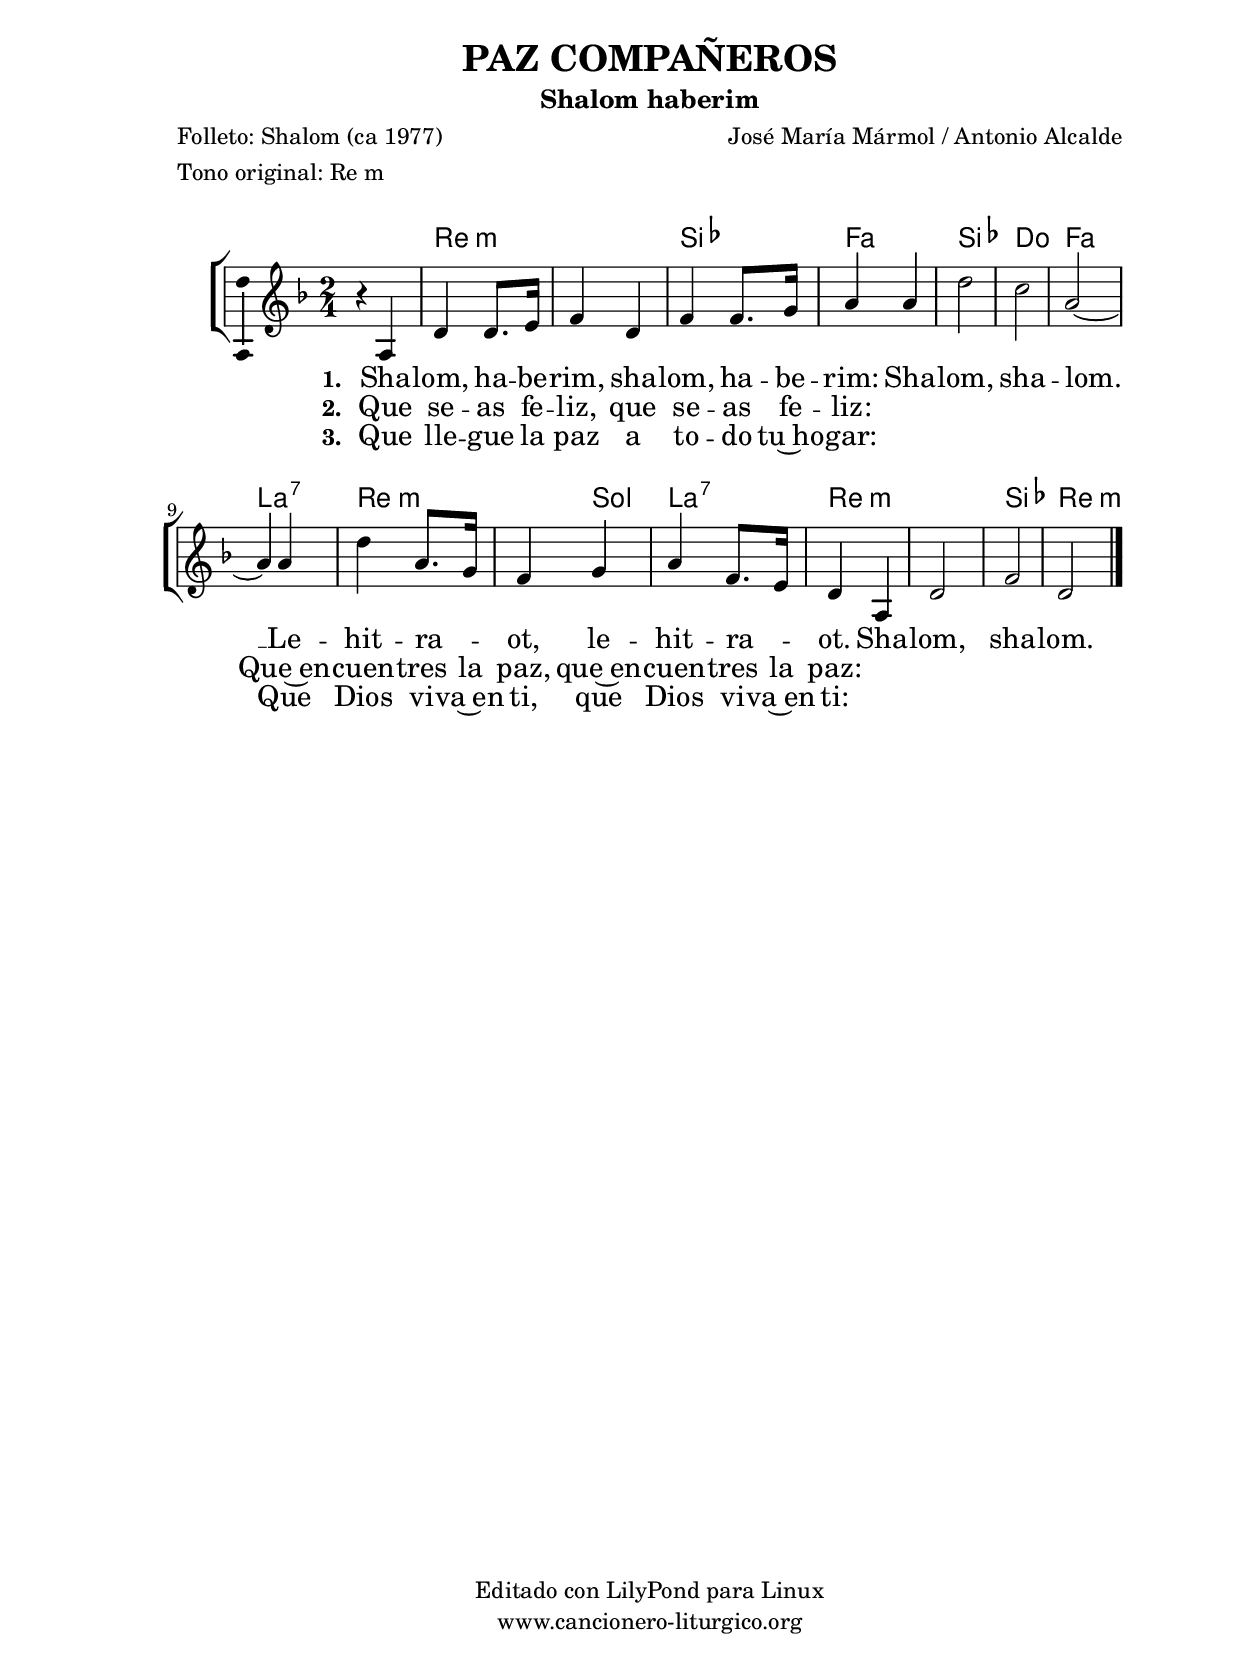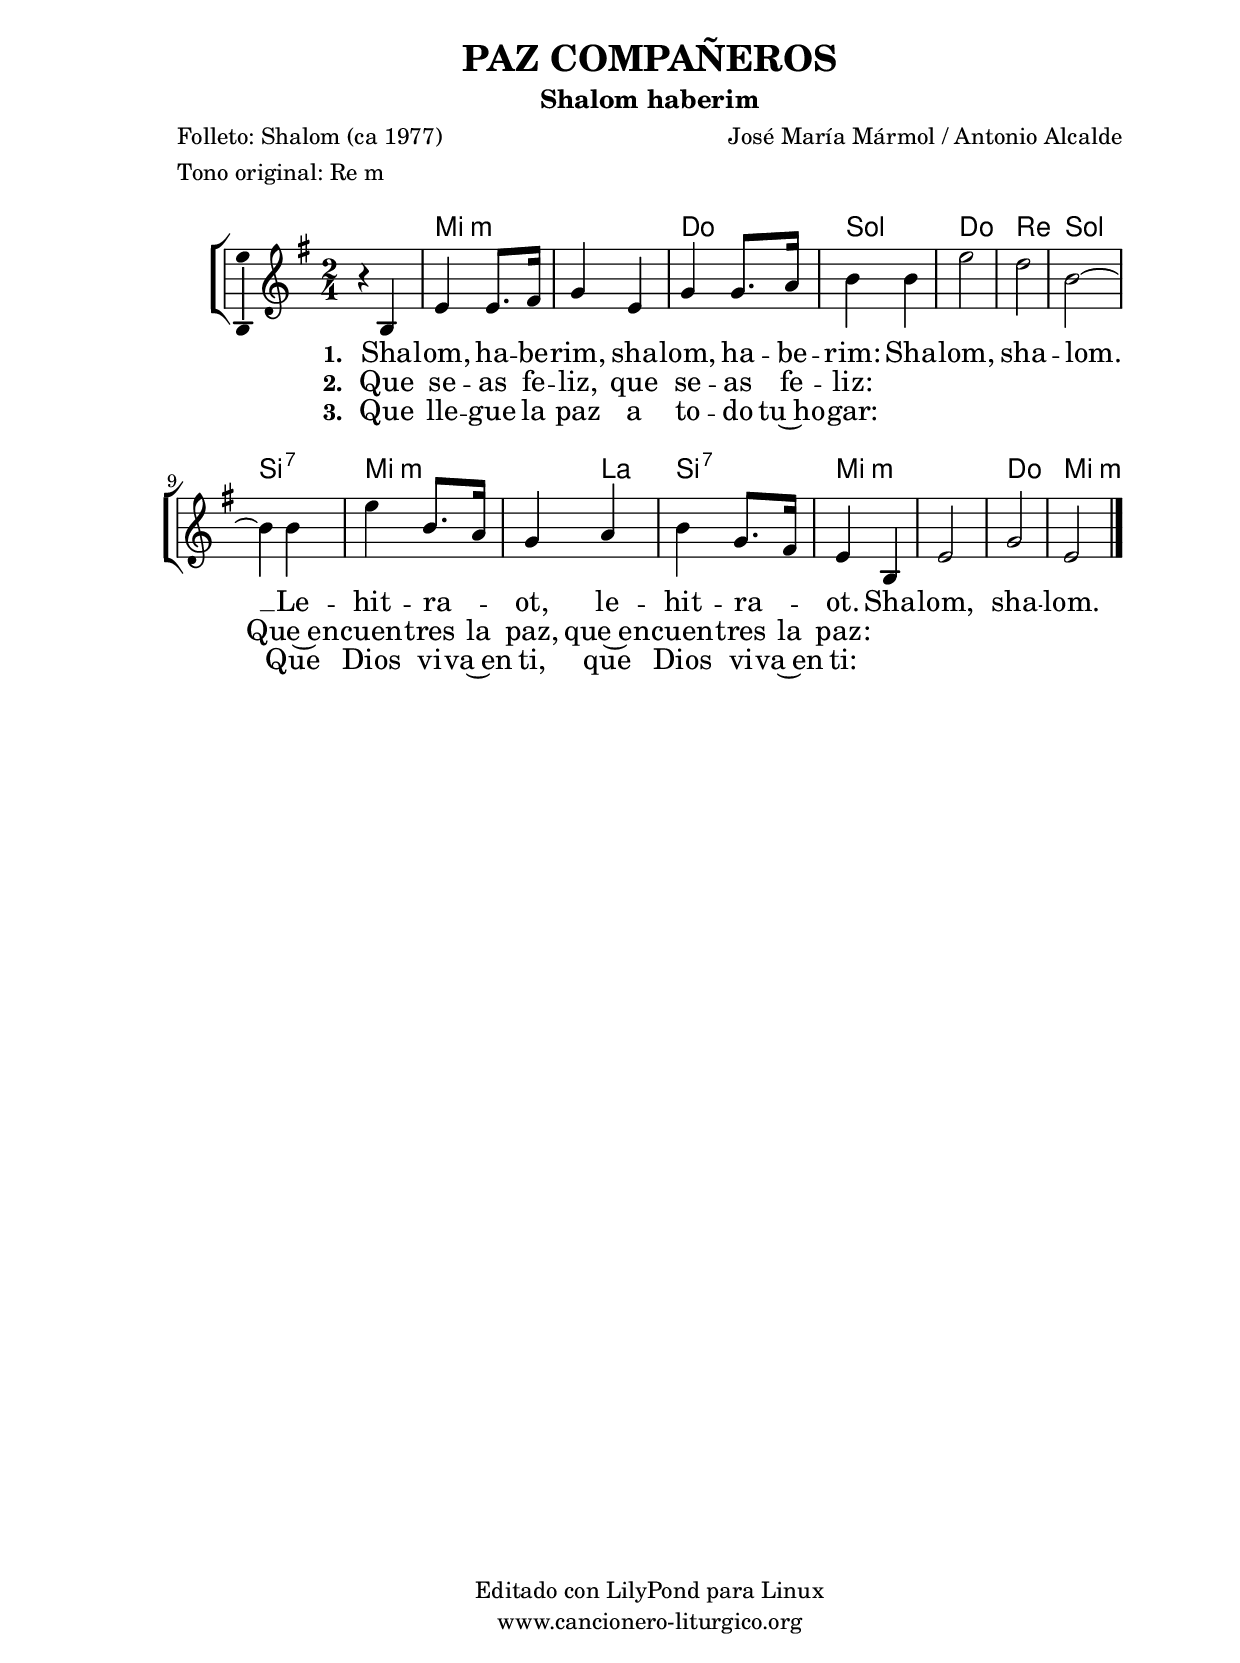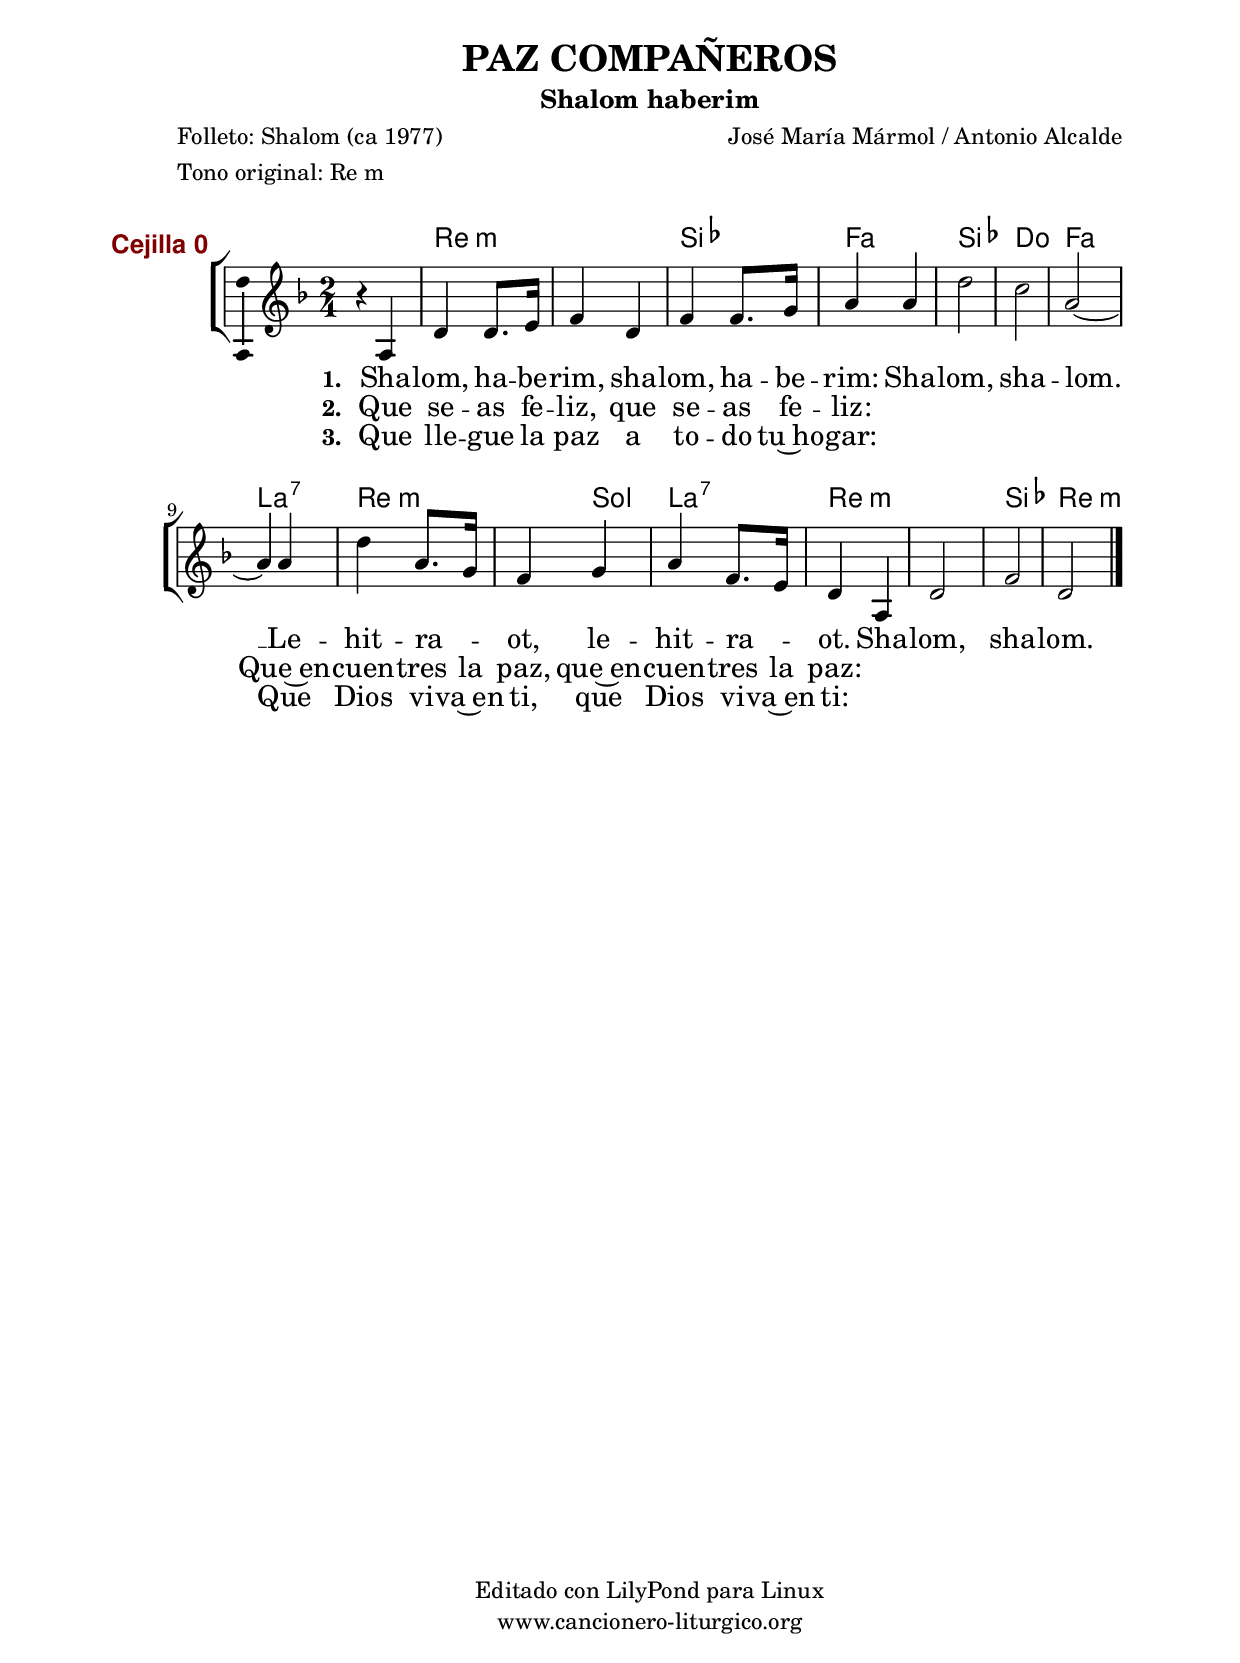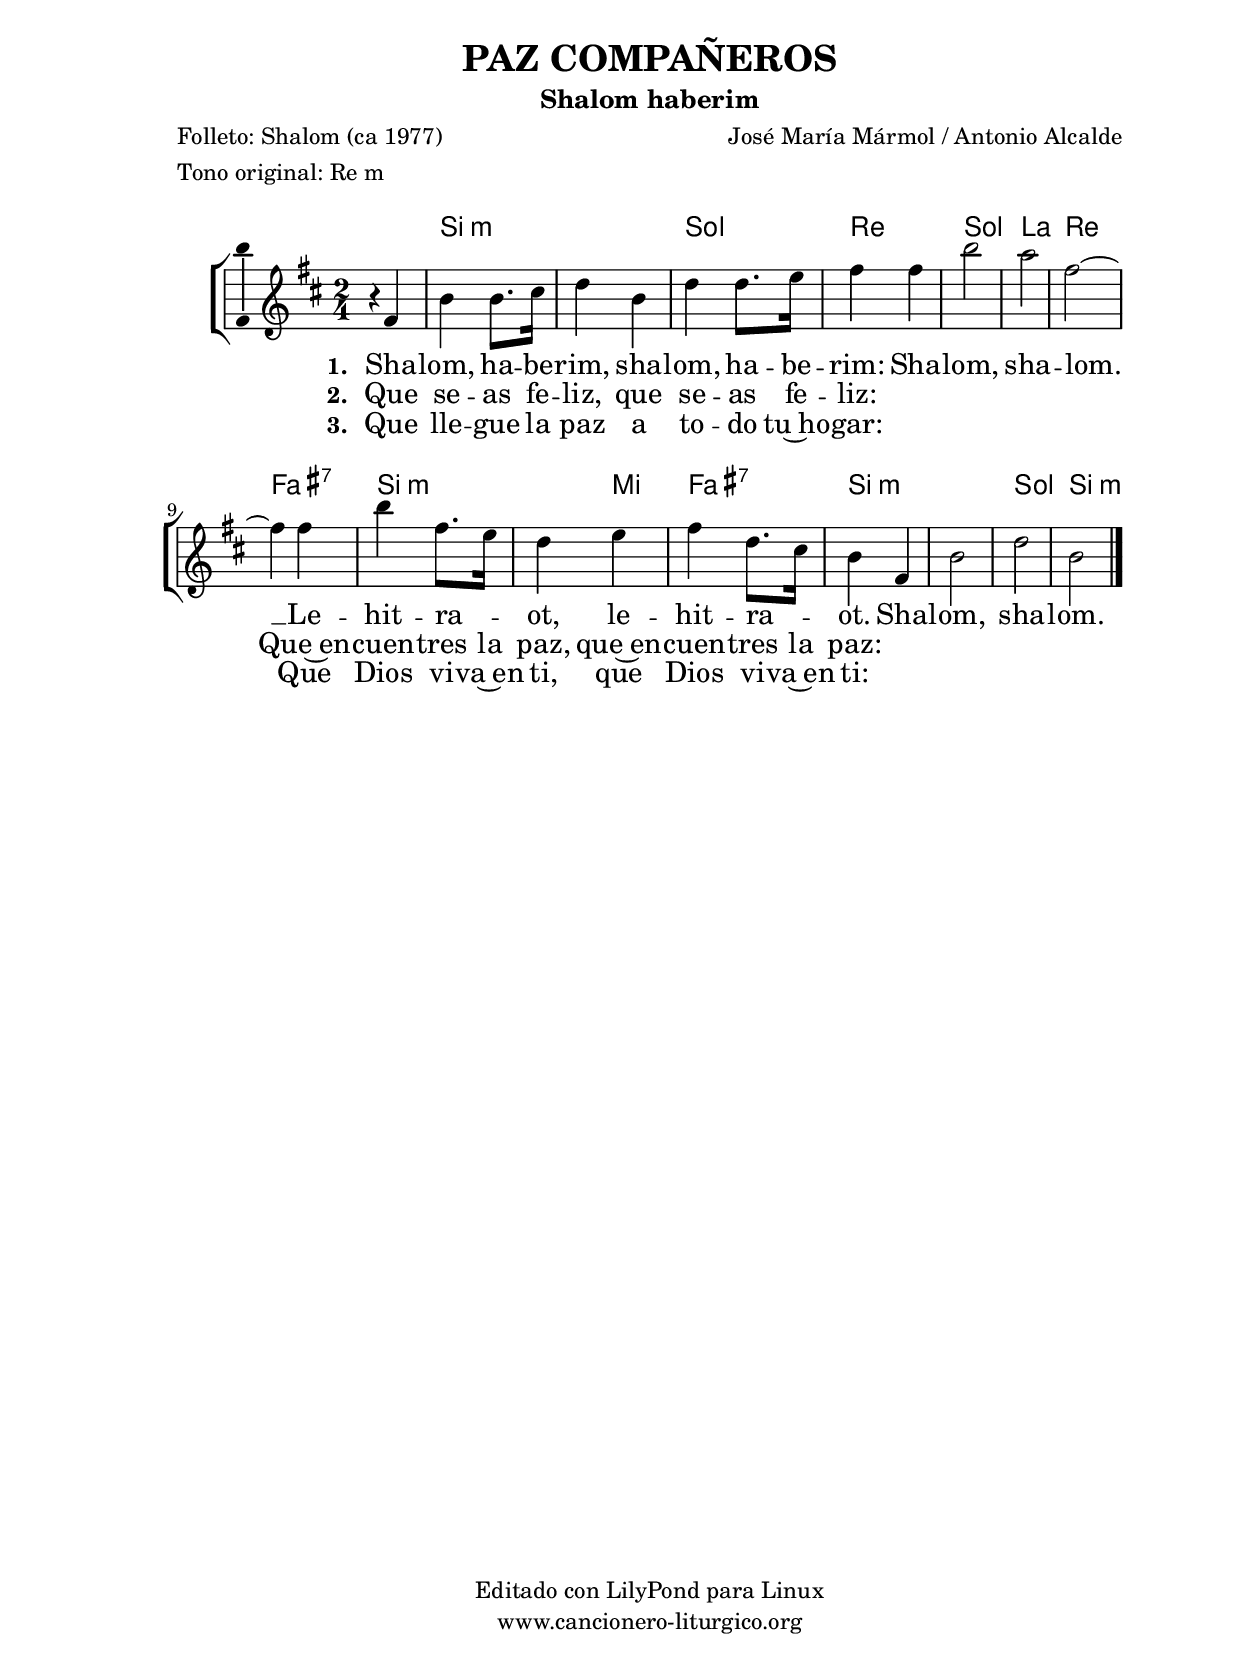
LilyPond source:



%versión de lilypond para la que se ha escrito esta partitura:
\version "2.16.0"

	%Tamaño papel
	#(set-default-paper-size "a4")
	%Tamaño partitura
	#(set-global-staff-size 20)
	%No responde al pulsar sobre una nota
	#(ly:set-option 'point-and-click #f)

%parámetros del encabezamiento:
\header {
	title = "PAZ COMPAÑEROS"
	subtitle = "Shalom haberim"
	composer = "José María Mármol / Antonio Alcalde"
	poet = "Folleto: Shalom (ca 1977)"
	meter = "Tono original: Re m"
	arranger = ""
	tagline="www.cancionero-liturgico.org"
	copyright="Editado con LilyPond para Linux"
	tiempo = ""
	usos = "Paz"
	letra = ""
	}

%parámetros asociados al papel:
\paper {
	oddHeaderMarkup = \markup {\fill-line { \on-the-fly #not-first-page \fromproperty #'header:title \on-the-fly #not-first-page \fromproperty #'header:composer }}
	evenHeaderMarkup = \markup {\fill-line { \fromproperty #'header:composer \fromproperty #'header:title }}
	#(set-paper-size "a4")
	print-page-number = ##f
	first-page-number = 1
	print-first-page-number = ##f
%	head-separation = 3.0 \cm
	top-margin = 2.0 \cm
	bottom-margin = 0.5\cm
%%%	bottom-margin = -2.0\cm
	left-margin = 3.0 \cm
	line-width = 16.0 \cm 
	indent = 8\mm
	interscoreline = 2.\mm
	between-system-space = 15\mm
%	para que las partituras no llenen la hoja:
	ragged-bottom = ##t
%	idem para la última hoja:
	ragged-last-bottom = ##f
%	para que las partituras llenen el ancho del papel:
	ragged-last = ##f
	after-title-space = 2.5 \cm
%page-count=1
%system-count=8

	%Flexible Vertical Spacing
%	markup-markup-spacing =
%	#'((basic-distance . 15) (minimum-distance . 15) (padding . 3))
	markup-system-spacing =
	#'((basic-distance . 15) (minimum-distance . 15) (padding . 3))
	system-system-spacing =
	#'((basic-distance . 15) (minimum-distance . 15) (padding . 3))
	score-system-spacing =
	#'((basic-distance . 15) (minimum-distance . 15) (padding . 5))
%	top-system-spacing = % header
%	#'((basic-distance . 8) (minimum-distance . 0) (padding . 0))
%	top-markup-spacing =
%	#'((basic-distance . 20) (minimum-distance . 20) (padding . 0))
	last-bottom-spacing = % footer
	#'((basic-distance . 5) (minimum-distance . 5) (padding . 0))
%	score-markup-spacing =
%	#'((basic-distance . 16) (minimum-distance . 13) (padding . 0))

	}


%parámetros que afectan a toda la partitura:
global = {
	%clave de sol (G):
	\clef G
	%armadura:
%	\transpose f a
	\key d \minor
	\tempo 4=150
	\set Score.tempoHideNote = ##t
	}


acordes = {
	\italianChords
	\chordmode {
%	\transpose f a
{
s2 d2:m s bes f bes c f a:7 d:m d4:m g4 a2:7 d:m d:m bes d:m

	}
	}
}

melodia = 
%\transpose f a
{
	\relative c'{
	\time 2/4

r4 a4
d4 d8. e16
f4 d
f4 f8. g16
a4 a
d2
c2
a2~
a4 a
d4 a8. g16
f4 g
a4 f8. e16
d4 a
d2
f2
d2



	\bar "|."
	}
	}


texto = \lyricmode {
\set stanza =#"1. " Sha -- lom, ha -- be -- rim, sha -- lom, ha -- be -- rim:
Sha -- lom, sha -- lom. __
Le -- hit -- ra -- _ ot, le -- hit -- ra -- _ ot.
Sha -- lom, sha -- lom.

	}


textodos = \lyricmode {
\set stanza =#"2. " Que se -- as fe -- liz, que se -- as fe -- liz:
\skip 1 \skip 1 \skip 1 \skip 1
Que~en -- cuen -- tres la paz, que~en -- cuen -- tres la paz:
\skip 1 \skip 1 \skip 1 \skip 1

	}

textotres = \lyricmode {
\set stanza =#"3. " Que lle -- gue la paz a to -- do tu~ho -- gar:
\skip 1 \skip 1 \skip 1 \skip 1
Que Dios vi -- va~en ti, que Dios vi -- va~en ti:
\skip 1 \skip 1 \skip 1 \skip 1

	}


acordesStaff = \context ChordNames = acordesStaff <<
	\set chordChanges = ##t
	\acordes
	>>


%%%%%%%%%%%%%%%%%%%%%%%%%%%%%%%%%%% CEJILLA %%%%%%%%%%%%%%%%%%%%%%%%%%%%%%%%%%%
acordescejilla = {
%%%	\override ChordNames.ChordName #'font-size = #-1
%%%	\override ChordNames.ChordName #'font-series = #'bold
	\transpose c c {
		\acordes
		}
	}

acordescejillaStaff = \context ChordNames = acordescejillaStaff <<
	\set Staff.instrumentName = \markup \with-color #darkred \larger \bold \sans "Cejilla 0"
	\set chordChanges = ##t
	\acordescejilla
	>>
%%%%%%%%%%%%%%%%%%%%%%%%%%%%%%%%%%% CEJILLA %%%%%%%%%%%%%%%%%%%%%%%%%%%%%%%%%%%


vozStaff = \context Voice = vozStaff
\with {\consists "Ambitus_engraver"}
<<
%	\set Staff.instrumentName = ""
%	\set Staff.shortInstrumentName = ""
%	\set Staff.midiInstrument = #"clarinet"
%	\set Staff.midiInstrument = #"cello"
%	\set Staff.midiInstrument = #"flute"
	\set Staff.midiInstrument = #"electric guitar (jazz)"
%	\set Staff.midiInstrument = #"english horn"
%	\set Staff.midiInstrument = #"violin"
%	\set Staff.midiInstrument = #"glockenspiel"
	\set Staff.midiMinimumVolume = #0.7
	\set Staff.midiMaximumVolume = #0.9
	\global
	\melodia
	>>

textoStaff = \context Lyrics = textoStaff <<
	\lyricsto vozStaff \texto
	>>

textodosStaff = \context Lyrics = textodosStaff <<
	\lyricsto vozStaff \textodos
	>>

textotresStaff = \context Lyrics = textotresStaff <<
	\lyricsto vozStaff \textotres
	>>


\book {
	\score {
		\context ChoirStaff {
			\override StaffGroup.SystemStartBracket #'collapse-height = #1
			\override Score.SystemStartBar #'collapse-height = #1
			<<
			\acordesStaff
			\vozStaff
			\textoStaff
			\textodosStaff
			\textotresStaff
			>>
			}
		\layout {
	 		\context {
				\Lyrics
				\override LyricText #'font-size = #2
				}
	 		 \context {
				\Score
				\override StaffSymbol #'staff-space = #(magstep +3)
				}
			}
		}
	\score {
		\unfoldRepeats
		\context ChoirStaff {
			<<
			\acordesStaff
			\vozStaff
			>>
			}
		\midi {
	 		\context {
	 			\Score
				tempoWholesPerMinute = #(ly:make-moment 70 4)
				}
			}
		}
	}


%Partitura para guitarra
#(define output-suffix "G")
\book {
	\score {
		\context ChoirStaff {
			\override StaffGroup.SystemStartBracket #'collapse-height = #1
			\override Score.SystemStartBar #'collapse-height = #1
			<<
			\acordescejillaStaff
			\vozStaff
			\textoStaff
			\textodosStaff
			\textotresStaff
			>>
			}
		\layout {
%%%%%%%%%%%%%%%%%%%%%%%%%%%%%%%%%%% CEJILLA %%%%%%%%%%%%%%%%%%%%%%%%%%%%%%%%%%%
			\context {
				\ChordNames \consists Instrument_name_engraver
				}
%%%%%%%%%%%%%%%%%%%%%%%%%%%%%%%%%%% CEJILLA %%%%%%%%%%%%%%%%%%%%%%%%%%%%%%%%%%%
	 		\context {
				\Lyrics
				\override LyricText #'font-size = #2
				}
	 		 \context {
				\Score
				\override StaffSymbol #'staff-space = #(magstep +3)
				}
			}
		}
	}


#(define output-suffix "C")
\book {
	\score {
		\context ChoirStaff {
			\override StaffGroup.SystemStartBracket #'collapse-height = #1
			\override Score.SystemStartBar #'collapse-height = #1
\transpose c d
			<<
			\acordesStaff
			\vozStaff
			\textoStaff
			\textodosStaff
			\textotresStaff
			>>
			}
		\layout {
	    		\context {
				\Lyrics
				\override LyricText #'font-size = #2
				}
	   		 \context {
				\Score
				\override StaffSymbol #'staff-space = #(magstep +3)
				}
			}
		}
	}


#(define output-suffix "S")
\book {
	\score {
		\context ChoirStaff {
			\override StaffGroup.SystemStartBracket #'collapse-height = #1
			\override Score.SystemStartBar #'collapse-height = #1
\transpose c a
			<<
			\acordesStaff
			\vozStaff
			\textoStaff
			\textodosStaff
			\textotresStaff
			>>
			}
		\layout {
	    		\context {
				\Lyrics
				\override LyricText #'font-size = #2
				}
	   		 \context {
				\Score
				\override StaffSymbol #'staff-space = #(magstep +3)
				}
			}
		}
	}


